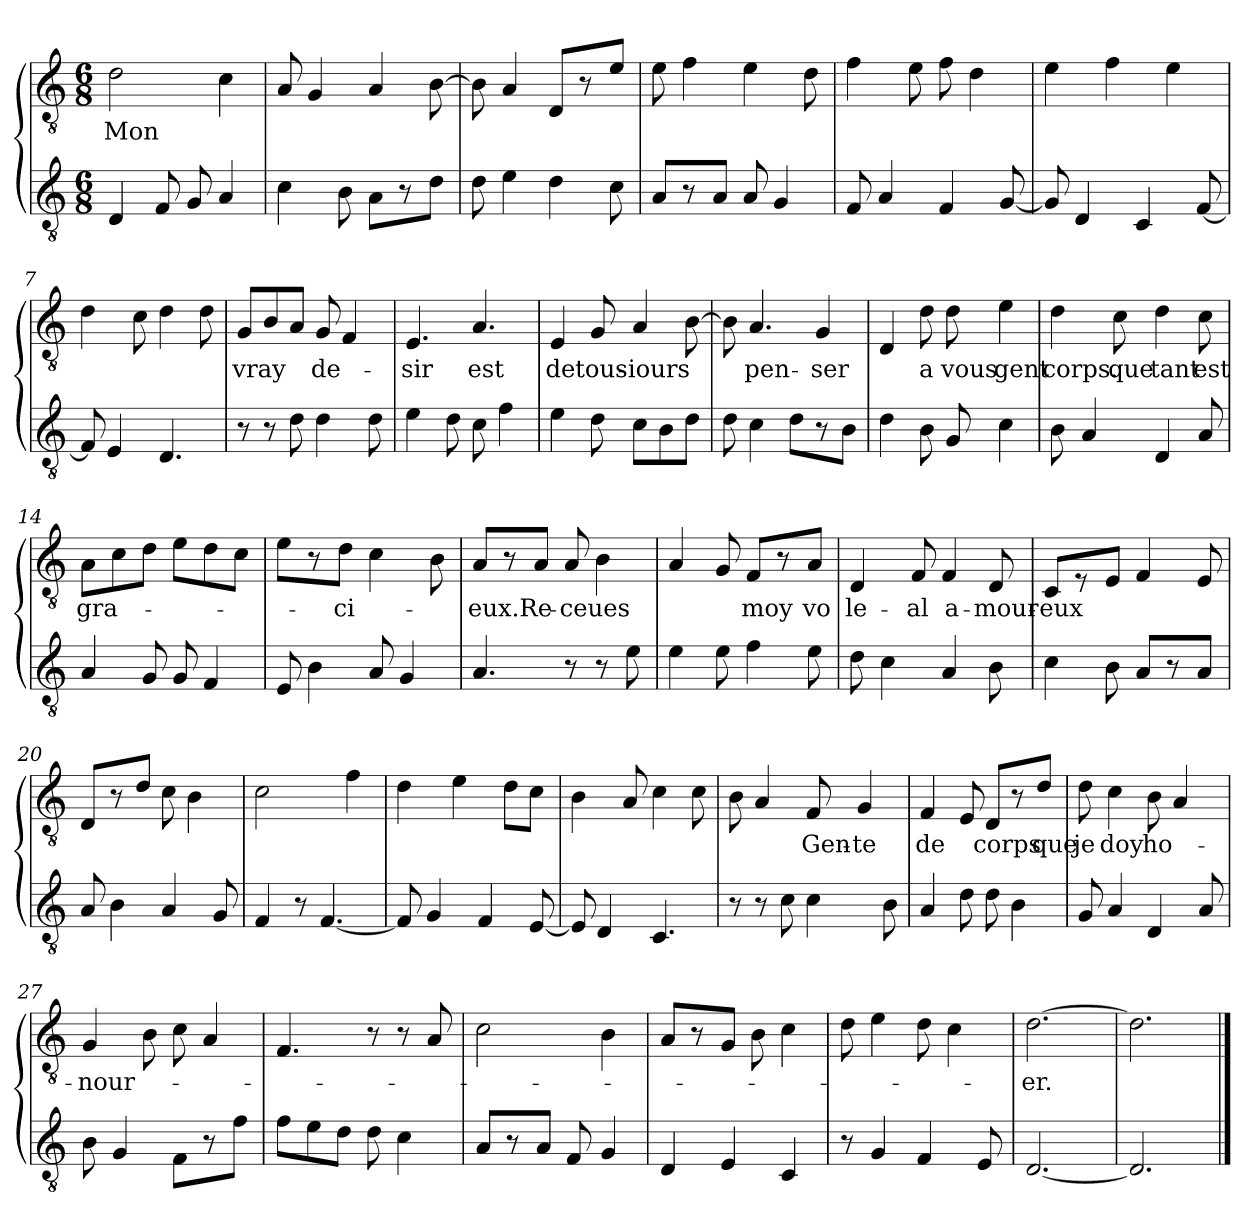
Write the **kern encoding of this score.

**kern	**kern	**text
*part2	*part1	*part1
*staff2	*staff1	*staff1
*clefGv2	*clefGv2	*
*k[]	*k[]	*
*C:	*C:	*
*M6/8	*M6/8	*
=1	=1	=1
!	!	!LO:LY:b
4D/	2d\	Mon
8F/	.	.
8G/	.	.
4A/	4c\	.
=2	=2	=2
4c\	8A/	.
.	4G/	.
8B\	.	.
8A\L	4A/	.
8r	.	.
8d\J	[8B\	.
=3	=3	=3
8d\	8B\]	.
4e\	4A/	.
4d\	8D/L	.
.	8r	.
8c\	8e/J	.
=4	=4	=4
8A/L	8e\	.
8r	4f\	.
8A/J	.	.
8A/	4e\	.
4G/	.	.
.	8d\	.
=5	=5	=5
8F/	4f\	.
4A/	.	.
.	8e\	.
4F/	8f\	.
.	4d\	.
[8G/	.	.
=6	=6	=6
8G/]	4e\	.
4D/	.	.
.	4f\	.
4C/	.	.
.	4e\	.
[8F/	.	.
=7	=7	=7
8F/]	4d\	.
4E/	.	.
.	8c\	.
4.D/	4d\	.
.	8d\	.
=8	=8	=8
!	!	!LO:LY:b
8r	8G/L	vray
8r	8B/	.
8d\	8A/J	.
!	!	!LO:LY:b
4d\	8G/	de-
.	4F/	.
8d\	.	.
!!LO:LB:g=z
=9	=9	=9
!	!	!LO:LY:b
4e\	4.E/	-sir
8d\	.	.
!	!	!LO:LY:b
8c\	4.A/	est
4f\	.	.
=10	=10	=10
!	!	!LO:LY:b
4e\	4E/	de
!	!	!LO:LY:b
8d\	8G/	tous-
!	!	!LO:LY:b
8c\L	4A/	-iours
8B\	.	.
8d\J	[8B\	.
=11	=11	=11
8d\	8B\]	.
!	!	!LO:LY:b
4c\	4.A/	pen-
8d\L	.	.
!	!	!LO:LY:b
8r	4G/	-ser
8B\J	.	.
=12	=12	=12
4d\	4D/	.
!	!	!LO:LY:b
8B\	8d\	a
!	!	!LO:LY:b
8G/	8d\	vous
!	!	!LO:LY:b
4c\	4e\	gent
=13	=13	=13
!	!	!LO:LY:b
8B\	4d\	corps.
4A/	.	.
!	!	!LO:LY:b
.	8c\	que
!	!	!LO:LY:b
4D/	4d\	tant
!	!	!LO:LY:b
8A/	8c\	est
=14	=14	=14
!	!	!LO:LY:b
4A/	8A\L	gra-
.	8c\	.
8G/	8d\J	.
8G/	8e\L	.
4F/	8d\	.
.	8c\J	.
=15	=15	=15
8E/	8e\L	.
4B\	8r	.
!	!	!LO:LY:b
.	8d\J	-ci-
8A/	4c\	.
4G/	.	.
.	8B\	.
=16	=16	=16
!	!	!LO:LY:b
4.A/	8A/L	-eux.
.	8r	.
!	!	!LO:LY:b
.	8A/J	Re-
!	!	!LO:LY:b
8r	8A/	-ceues
8r	4B\	.
8e\	.	.
!!LO:LB:g=z
=17	=17	=17
4e\	4A/	.
8e\	8G/	.
!	!	!LO:LY:b
4f\	8F/L	moy
.	8r	.
!	!	!LO:LY:b
8e\	8A/J	vo
=18	=18	=18
!	!	!LO:LY:b
8d\	4D/	le-
4c\	.	.
!	!	!LO:LY:b
.	8F/	-al
!	!	!LO:LY:b
4A/	4F/	a-
!	!	!LO:LY:b
8B\	8D/	-mour-
=19	=19	=19
!	!	!LO:LY:b
4c\	8C/L	-eux
.	8r	.
8B\	8E/J	.
8A/L	4F/	.
8r	.	.
8A/J	8E/	.
=20	=20	=20
8A/	8D/L	.
4B\	8r	.
.	8d/J	.
4A/	8c\	.
.	4B\	.
8G/	.	.
=21	=21	=21
4F/	2c\	.
8r	.	.
[4.F/	.	.
.	4f\	.
=22	=22	=22
8F/]	4d\	.
4G/	.	.
.	4e\	.
4F/	.	.
.	8d\L	.
[8E/	8c\J	.
=23	=23	=23
8E/]	4B\	.
4D/	.	.
.	8A/	.
4.C/	4c\	.
.	8c\	.
=24	=24	=24
8r	8B\	.
8r	4A/	.
8c\	.	.
!	!	!LO:LY:b
4c\	8F/	Gen-
!	!	!LO:LY:b
.	4G/	-te
8B\	.	.
!!LO:LB:g=z
=25	=25	=25
!	!	!LO:LY:b
4A/	4F/	de
8d\	8E/	.
!	!	!LO:LY:b
8d\	8D/L	corps
4B\	8r	.
!	!	!LO:LY:b
.	8d/J	que
=26	=26	=26
!	!	!LO:LY:b
8G/	8d\	je
!	!	!LO:LY:b
4A/	4c\	doy
!	!	!LO:LY:b
4D/	8B\	ho-
.	4A/	.
8A/	.	.
=27	=27	=27
!	!	!LO:LY:b
8B\	4G/	-nour-
4G/	.	.
.	8B\	.
8F\L	8c\	.
8r	4A/	.
8f\J	.	.
=28	=28	=28
8f\L	4.F/	.
8e\	.	.
8d\J	.	.
8d\	8r	.
4c\	8r	.
.	8A/	.
=29	=29	=29
8A/L	2c\	.
8r	.	.
8A/J	.	.
8F/	.	.
4G/	4B\	.
=30	=30	=30
4D/	8A/L	.
.	8r	.
4E/	8G/J	.
.	8B\	.
4C/	4c\	.
=31	=31	=31
8r	8d\	.
4G/	4e\	.
4F/	8d\	.
.	4c\	.
8E!/	.	.
=32	=32	=32
!	!	!LO:LY:b
[2.D!/	[2.d\	-er.
=33	=33	=33
2.D!/]	2.d\]	.
==	==	==
*-	*-	*-
